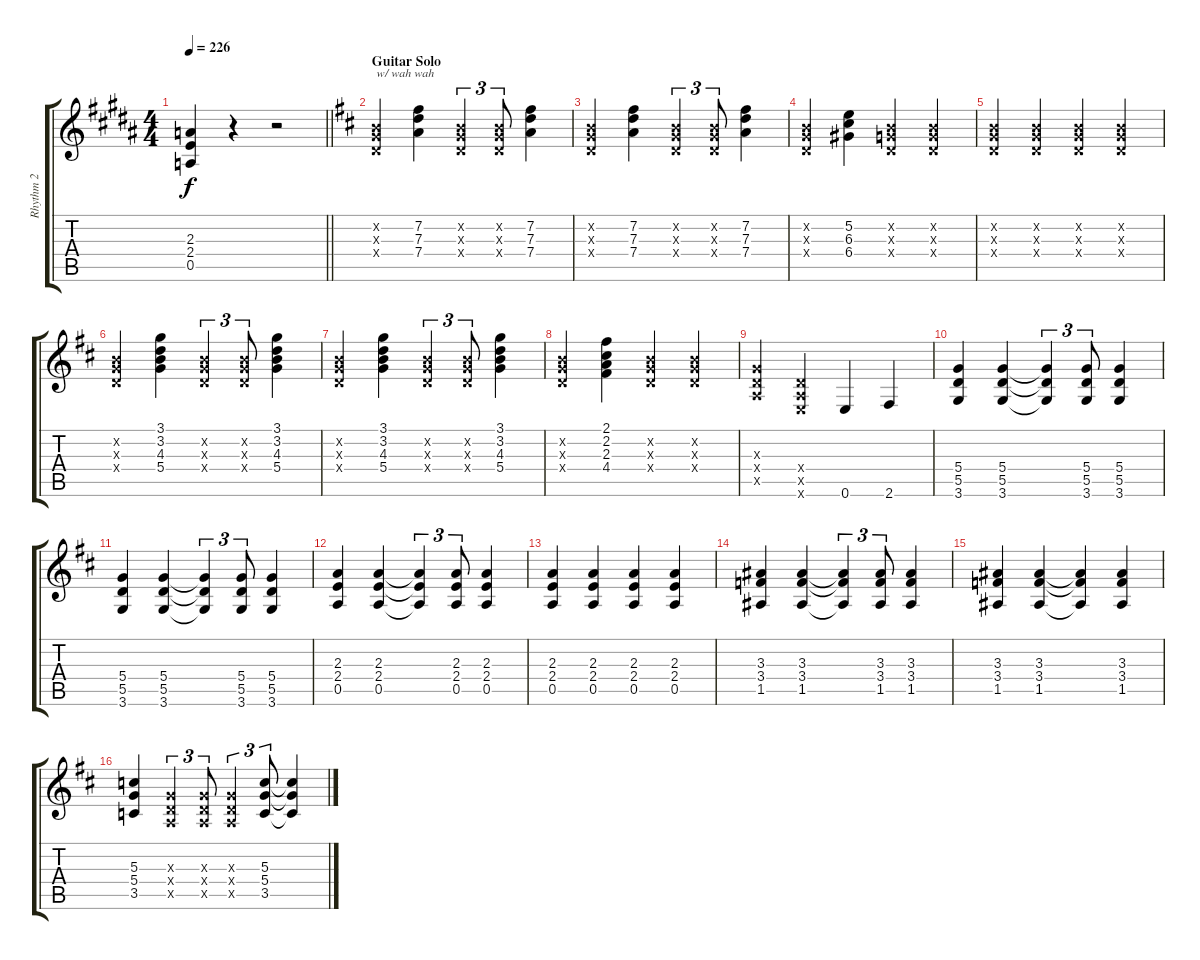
\track ("Rhythm 2" "Rhythm 2") {instrument overdrivenguitar}
\staff {score tabs}
\tuning (E4 B3 G3 D3 A2 E2) {hide}
\ts (4 4)
\tempo 226
\clef g2
\barLineRight lightlight
\ks b
(2.3 2.4 0.5).4{dy f} r.4 r.2 |
\section ("" "Guitar Solo")
\ks d
(0.2{x} 0.3{x} 0.4{x}).4{txt "w/ wah wah"} (7.2 7.3 7.4).4 (0.2{x} 0.3{x} 0.4{x}).4{tu (3 2)} (0.2{x} 0.3{x} 0.4{x}).8{tu (3 2)} (7.2 7.3 7.4).4 |
(0.2{x} 0.3{x} 0.4{x}).4 (7.2 7.3 7.4).4 (0.2{x} 0.3{x} 0.4{x}).4{tu (3 2)} (0.2{x} 0.3{x} 0.4{x}).8{tu (3 2)} (7.2 7.3 7.4).4 |
(0.2{x} 0.3{x} 0.4{x}).4 (5.2 6.3 6.4).4 (0.2{x} 0.3{x} 0.4{x}).4 (0.2{x} 0.3{x} 0.4{x}).4 |
(0.2{x} 0.3{x} 0.4{x}).4 (0.2{x} 0.3{x} 0.4{x}).4 (0.2{x} 0.3{x} 0.4{x}).4 (0.2{x} 0.3{x} 0.4{x}).4 |
(0.2{x} 0.3{x} 0.4{x}).4 (3.1 3.2 4.3 5.4).4 (0.2{x} 0.3{x} 0.4{x}).4{tu (3 2)} (0.2{x} 0.3{x} 0.4{x}).8{tu (3 2)} (3.1 3.2 4.3 5.4).4 |
(0.2{x} 0.3{x} 0.4{x}).4 (3.1 3.2 4.3 5.4).4 (0.2{x} 0.3{x} 0.4{x}).4{tu (3 2)} (0.2{x} 0.3{x} 0.4{x}).8{tu (3 2)} (3.1 3.2 4.3 5.4).4 |
(0.2{x} 0.3{x} 0.4{x}).4 (2.1 2.2 2.3 4.4).4 (0.2{x} 0.3{x} 0.4{x}).4 (0.2{x} 0.3{x} 0.4{x}).4 |
(0.3{x} 0.4{x} 0.5{x}).4 (0.4{x} 0.5{x} 0.6{x}).4 0.6.4 2.6.4 |
(5.4 5.5 3.6).4 (5.4 5.5 3.6).4 (5.4{t} 5.5{t} 3.6{t}).4{tu (3 2)} (5.4 5.5 3.6).8{tu (3 2)} (5.4 5.5 3.6).4 |
(5.4 5.5 3.6).4 (5.4 5.5 3.6).4 (5.4{t} 5.5{t} 3.6{t}).4{tu (3 2)} (5.4 5.5 3.6).8{tu (3 2)} (5.4 5.5 3.6).4 |
(2.3 2.4 0.5).4 (2.3 2.4 0.5).4 (2.3{t} 2.4{t} 0.5{t}).4{tu (3 2)} (2.3 2.4 0.5).8{tu (3 2)} (2.3 2.4 0.5).4 |
(2.3 2.4 0.5).4 (2.3 2.4 0.5).4 (2.3 2.4 0.5).4 (2.3 2.4 0.5).4 |
(3.3 3.4 1.5).4 (3.3 3.4 1.5).4 (3.3{t} 3.4{t} 1.5{t}).4{tu (3 2)} (3.3 3.4 1.5).8{tu (3 2)} (3.3 3.4 1.5).4 |
(3.3 3.4 1.5).4 (3.3 3.4 1.5).4 (3.3{t} 3.4{t} 1.5{t}).4 (3.3 3.4 1.5).4 |
(5.3 5.4 3.5).4 (0.3{x} 0.4{x} 0.5{x}).4{tu (3 2)} (0.3{x} 0.4{x} 0.5{x}).8{tu (3 2)} (0.3{x} 0.4{x} 0.5{x}).4{tu (3 2)} (5.3 5.4 3.5).8{tu (3 2)} (5.3{t} 5.4{t} 3.5{t}).4
